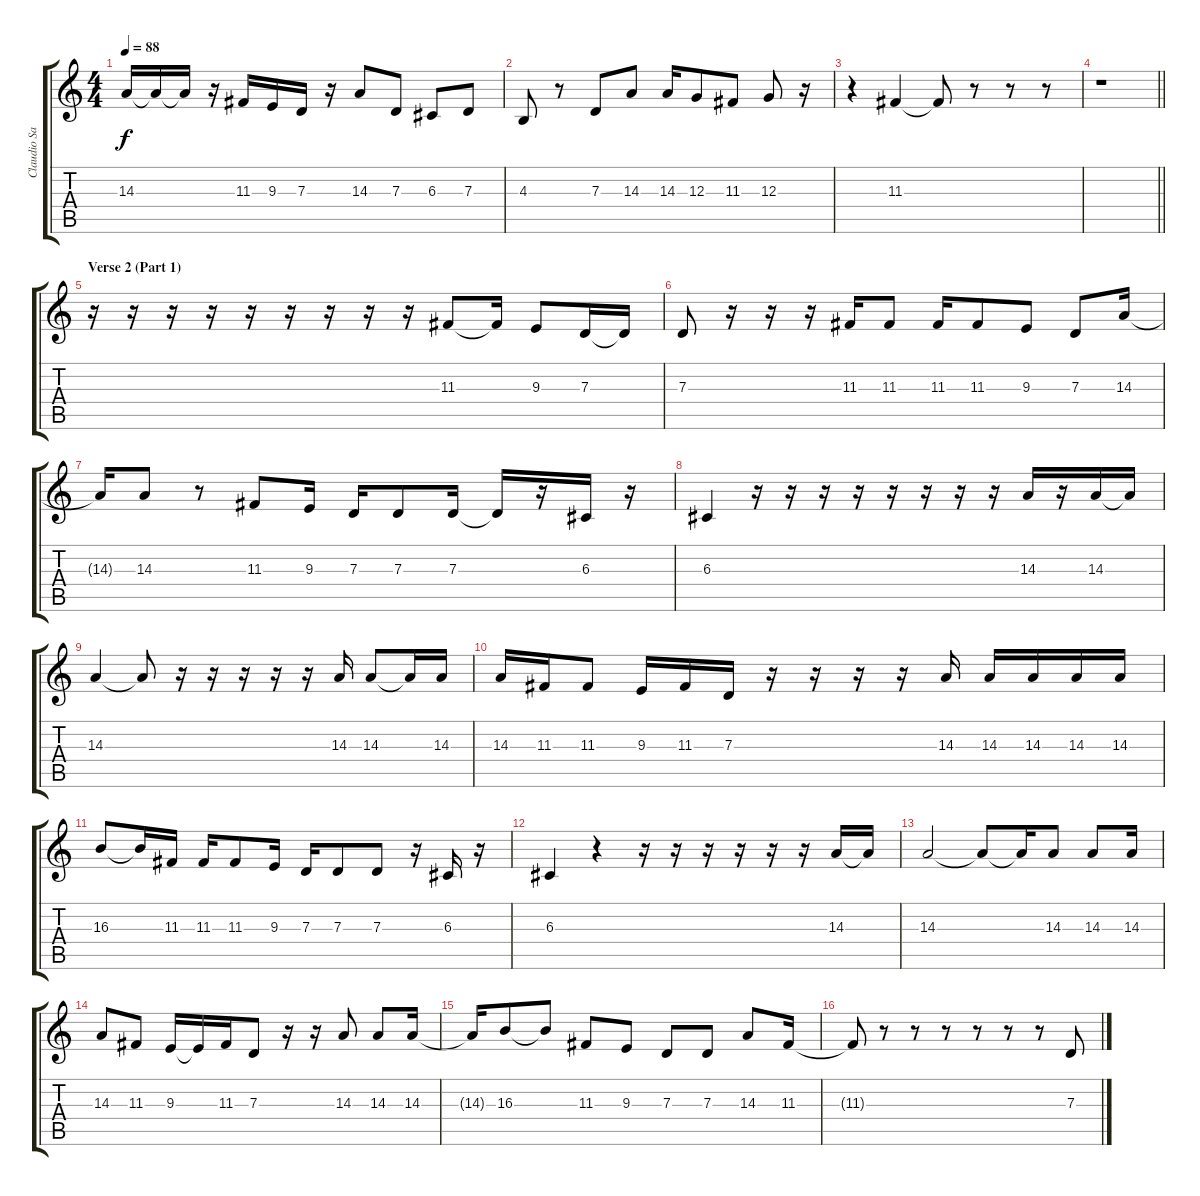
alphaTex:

\track ("Claudio Sanchez (Vocals)" "Claudio Sa") {instrument oboe}
\staff {score tabs}
\tuning (E4 B3 G3 D3 A2 E2) {hide}
\ts (4 4)
\tempo 88
\clef g2
\ks c
14.3.16{dy f} 14.3{t}.16 14.3{t}.16 r.16 11.3.16 9.3.16 7.3.16 r.16 14.3.8 7.3.8 6.3.8 7.3.8 |
4.3.8 r.8 7.3.8 14.3.8 14.3.16 12.3.8 11.3.8 12.3.8 r.16 |
r.4 11.3.4 11.3{t}.8 r.8 r.8 r.8 |
\barLineRight lightlight
r.1 |
\section ("" "Verse 2 (Part 1)")
r.16 r.16 r.16 r.16 r.16 r.16 r.16 r.16 r.16 11.3.8 11.3{t}.16 9.3.8 7.3.16 7.3{t}.16 |
7.3.8 r.16 r.16 r.16 11.3.16 11.3.8 11.3.16 11.3.8 9.3.8 7.3.8 14.3.16 |
14.3{t}.16 14.3.8 r.8 11.3.8 9.3.16 7.3.16 7.3.8 7.3.16 7.3{t}.16 r.16 6.3.16 r.16 |
6.3.4 r.16 r.16 r.16 r.16 r.16 r.16 r.16 r.16 14.3.16 r.16 14.3.16 14.3{t}.16 |
14.3.4 14.3{t}.8 r.16 r.16 r.16 r.16 r.16 14.3.16 14.3.8 14.3{t}.16 14.3.16 |
14.3.16 11.3.16 11.3.8 9.3.16 11.3.16 7.3.16 r.16 r.16 r.16 r.16 14.3.16 14.3.16 14.3.16 14.3.16 14.3.16 |
16.3.8 16.3{t}.16 11.3.16 11.3.16 11.3.8 9.3.16 7.3.16 7.3.8 7.3.8 r.16 6.3.16 r.16 |
6.3.4 r.4 r.16 r.16 r.16 r.16 r.16 r.16 14.3.16 14.3{t}.16 |
14.3.2 14.3{t}.8 14.3{t}.16 14.3.8 14.3.8 14.3.16 |
14.3.8 11.3.8 9.3.16 9.3{t}.16 11.3.16 7.3.8 r.16 r.16 14.3.8 14.3.8 14.3.16 |
14.3{t}.16 16.3.8 16.3{t}.8 11.3.8 9.3.8 7.3.8 7.3.8 14.3.8 11.3.16 |
11.3{t}.8 r.8 r.8 r.8 r.8 r.8 r.8 7.3.8
